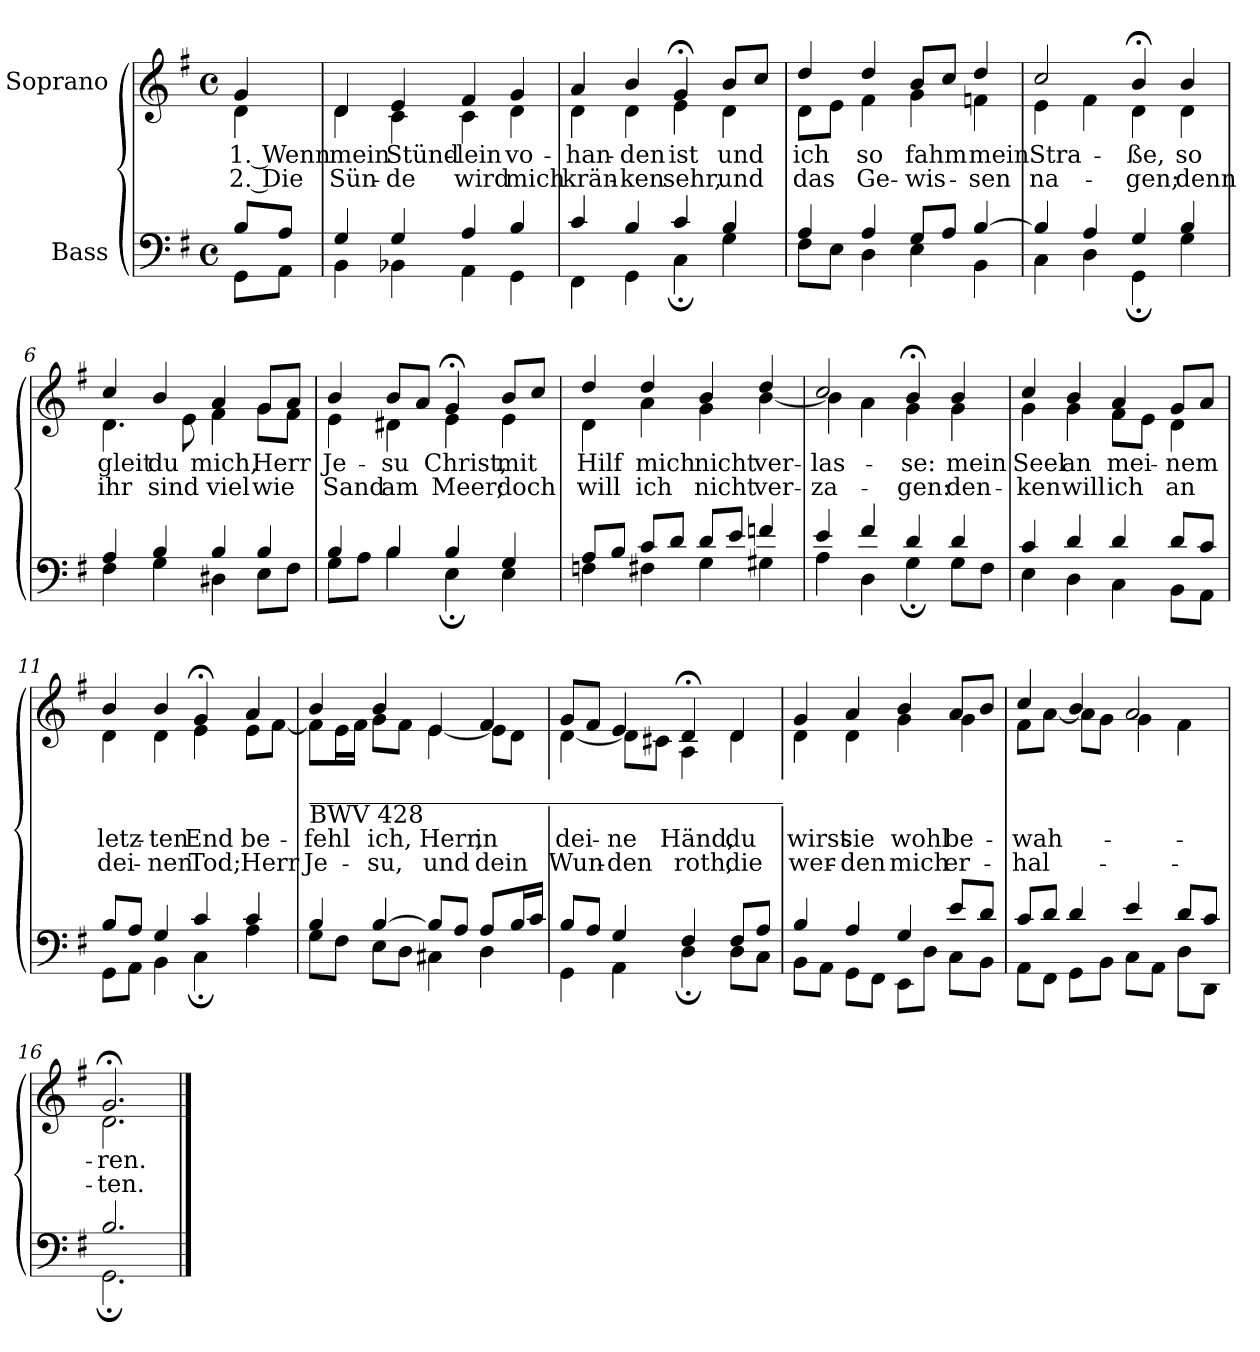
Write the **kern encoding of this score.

**kern	**kern	**text	**text
*part2	*part1	*part1	*part1
*staff2	*staff1	*staff1	*staff1
*I"Bass	*I"Soprano	*	*
*clefF4	*clefG2	*	*
*k[f#]	*k[f#]	*	*
*M4/4	*M4/4	*	*
*met(c)	*met(c)	*	*
*MM75	*MM75	*	*
=1	=1	=1	=1
*^	*	*	*
!	!	!	!LO:LY:b	!LO:LY:b
*	*	*^	*	*
8B/L	8GG\L	4g/	4d\	1. Wenn	2. Die
8A/J	8AA\J	.	.	.	.
=2	=2	=2	=2	=2	=2
!	!	!	!	!LO:LY:b	!LO:LY:b
4G/	4BB\	4d/	4d\	mein	Sün-
!	!	!	!	!LO:LY:b	!LO:LY:b
4G/	4BB-X\	4e/	4c\	Stünd-	-de
!	!	!	!	!LO:LY:b	!LO:LY:b
4A/	4AA\	4f#/	4c\	-lein	wird
!	!	!	!	!LO:LY:b	!LO:LY:b
4B/	4GG\	4g/	4d\	vo-	mich
=3	=3	=3	=3	=3	=3
!	!	!	!	!LO:LY:b	!LO:LY:b
4c/	4FF#\	4a/	4d\	-han-	krän-
!	!	!	!	!LO:LY:b	!LO:LY:b
4B/	4GG\	4b/	4d\	-den	-ken
!	!	!	!	!LO:LY:b	!LO:LY:b
4c/	4C;\	4g;</	4e\	ist	sehr,
!	!	!	!	!LO:LY:b	!LO:LY:b
4B/	4G\	8b/L	4d\	und	und
.	.	8cc/J	.	.	.
=4	=4	=4	=4	=4	=4
!	!	!	!	!LO:LY:b	!LO:LY:b
4A/	8F#\L	4dd/	8d\L	ich	das
.	8E\J	.	8e\J	.	.
!	!	!	!	!LO:LY:b	!LO:LY:b
4A/	4D\	4dd/	4f#\	so	Ge-
!	!	!	!	!LO:LY:b	!LO:LY:b
8G/L	4E\	8b/L	4g\	fahm	-wis-
8A/J	.	8cc/J	.	.	.
!	!	!	!	!LO:LY:b	!LO:LY:b
[4B/	4BB\	4dd/	4fn\	mein	-sen
=5	=5	=5	=5	=5	=5
!	!	!	!	!LO:LY:b	!LO:LY:b
4B/]	4C\	2cc/	4e\	Stra-	na-
4A/	4D\	.	4f#\	.	.
!	!	!	!	!LO:LY:b	!LO:LY:b
4G/	4GG;\	4b;</	4d\	-ße,	-gen;
!	!	!	!	!LO:LY:b	!LO:LY:b
4B/	4G\	4b/	4d\	so	denn
=6	=6	=6	=6	=6	=6
!	!	!	!	!LO:LY:b	!LO:LY:b
4A/	4F#\	4cc/	4.d\	gleit	ihr
!	!	!	!	!LO:LY:b	!LO:LY:b
4B/	4G\	4b/	.	du	sind
.	.	.	8e\	.	.
!	!	!	!	!LO:LY:b	!LO:LY:b
4B/	4D#X\	4a/	4f#\	mich,	viel
!	!	!	!	!LO:LY:b	!LO:LY:b
4B/	8E\L	8g/L	8g\L	Herr	wie
.	8F#\J	8a/J	8f#\J	.	.
!!LO:LB:g=z	!!
=7	=7	=7	=7	=7	=7
!	!	!	!	!LO:LY:b	!LO:LY:b
4B/	8G\L	4b/	4e\	Je-	Sand
.	8A\J	.	.	.	.
!	!	!	!	!LO:LY:b	!LO:LY:b
4B/	4B\	8b/L	4d#X\	-su	am
.	.	8a/J	.	.	.
!	!	!	!	!LO:LY:b	!LO:LY:b
4B/	4E;\	4g;</	4e\	Christ,	Meer;
!	!	!	!	!LO:LY:b	!LO:LY:b
4G/	4E\	8b/L	4e\	mit	doch
.	.	8cc/J	.	.	.
=8	=8	=8	=8	=8	=8
!	!	!	!	!LO:LY:b	!LO:LY:b
8A/L	4Fn\	4dd/	4d\	Hilf	will
8B/J	.	.	.	.	.
!	!	!	!	!LO:LY:b	!LO:LY:b
8c/L	4F#X\	4dd/	4a\	mich	ich
8d/J	.	.	.	.	.
!	!	!	!	!LO:LY:b	!LO:LY:b
8d/L	4G\	4b/	4g\	nicht	nicht
8e/J	.	.	.	.	.
!	!	!	!	!LO:LY:b	!LO:LY:b
4fn/	4G#X\	4dd/	[4b\	ver-	ver-
=9	=9	=9	=9	=9	=9
!	!	!	!	!LO:LY:b	!LO:LY:b
4e/	4A\	2cc/	4b\]	-las-	-za-
4f#/	4D\	.	4a\	.	.
!	!	!	!	!LO:LY:b	!LO:LY:b
4d/	4G;\	4b;</	4g\	-se:	-gen:
!	!	!	!	!LO:LY:b	!LO:LY:b
4d/	8G\L	4b/	4g\	mein	den-
.	8F#\J	.	.	.	.
=10	=10	=10	=10	=10	=10
!	!	!	!	!LO:LY:b	!LO:LY:b
4c/	4E\	4cc/	4g\	Seel	-ken
!	!	!	!	!LO:LY:b	!LO:LY:b
4d/	4D\	4b/	4g\	an	will
!	!	!	!	!LO:LY:b	!LO:LY:b
4d/	4C\	4a/	8f#\L	mei-	ich
.	.	.	8e\J	.	.
!	!	!	!	!LO:LY:b	!LO:LY:b
8d/L	8BB\L	8g/L	4d\	-nem	an
8c/J	8AA\J	8a/J	.	.	.
=11	=11	=11	=11	=11	=11
!	!	!	!	!LO:LY:b	!LO:LY:b
8B/L	8GG\L	4b/	4d\	letz-	dei-
8A/J	8AA\J	.	.	.	.
!	!	!	!	!LO:LY:b	!LO:LY:b
4G/	4BB\	4b/	4d\	-ten	-nen
!	!	!	!	!LO:LY:b	!LO:LY:b
4c/	4C;\	4g;</	4e\	End	Tod;
!	!	!	!	!LO:LY:b	!LO:LY:b
4c/	4A\	4a/	8e\L	be-	Herr
.	.	.	[8f#\J	.	.
!!LO:LB:g=z	!!
=12	=12	=12	=12	=12	=12
!	!	!LO:TX:b:t=_______________________________________	!	!	!
!	!	!LO:TX:b:t=BWV 428	!	!	!
!	!	!	!	!LO:LY:b	!LO:LY:b
4B/	8G\L	4b/	8f#\L]	-fehl	Je-
.	8F#\J	.	16e\L	.	.
.	.	.	16f#\JJ	.	.
!	!	!	!	!LO:LY:b	!LO:LY:b
[4B/	8E\L	4b/	8g\L	ich,	-su,
.	8D\J	.	8f#\J	.	.
!	!	!	!	!LO:LY:b	!LO:LY:b
8B/L]	4C#X\	4e/	[4e\	Herr,	und
8A/J	.	.	.	.	.
!	!	!	!	!LO:LY:b	!LO:LY:b
8A/L	4D\	4f#/	8e\L]	in	dein
16B/L	.	.	8d\J	.	.
16c/JJ	.	.	.	.	.
=13	=13	=13	=13	=13	=13
!	!	!	!	!LO:LY:b	!LO:LY:b
8B/L	4GG\	8g/L	[4d\	dei-	Wun-
8A/J	.	8f#/J	.	.	.
!	!	!	!	!LO:LY:b	!LO:LY:b
4G/	4AA\	4e/	8d\L]	-ne	-den
.	.	.	8c#X\J	.	.
!	!	!	!	!LO:LY:b	!LO:LY:b
4F#/	4D;\	4d;</	4A\	Händ,	roth,
!	!	!	!	!LO:LY:b	!LO:LY:b
8F#/L	8D\L	4d/	4d\	du	die
8A/J	8C\J	.	.	.	.
=14	=14	=14	=14	=14	=14
!	!	!	!	!LO:LY:b	!LO:LY:b
4B/	8BB\L	4g/	4d\	wirst	wer-
.	8AA\J	.	.	.	.
!	!	!	!	!LO:LY:b	!LO:LY:b
4A/	8GG\L	4a/	4d\	sie	-den
.	8FF#\J	.	.	.	.
!	!	!	!	!LO:LY:b	!LO:LY:b
4G/	8EE\L	4b/	4g\	wohl	mich
.	8D\J	.	.	.	.
!	!	!	!	!LO:LY:b	!LO:LY:b
8e/L	8C\L	8a/L	4g\	be-	er-
8d/J	8BB\J	8b/J	.	.	.
=15	=15	=15	=15	=15	=15
!	!	!	!	!LO:LY:b	!LO:LY:b
8c/L	8AA\L	4cc/	8f#\L	-wah-	-hal-
8d/J	8FF#\J	.	[8a\J	.	.
4d/	8GG\L	4b/	8a\L]	.	.
.	8BB\J	.	8g\J	.	.
4e/	8C\L	2a/	4g\	.	.
.	8AA\J	.	.	.	.
8d/L	8D\L	.	4f#\	.	.
8c/J	8DD\J	.	.	.	.
=16	=16	=16	=16	=16	=16
!	!	!	!	!LO:LY:b	!LO:LY:b
2.B/	2.GG;\	2.g;</	2.d\	-ren.	-ten.
*v	*v	*	*	*	*
*	*v	*v	*	*
==	==	==	==
*-	*-	*-	*-
